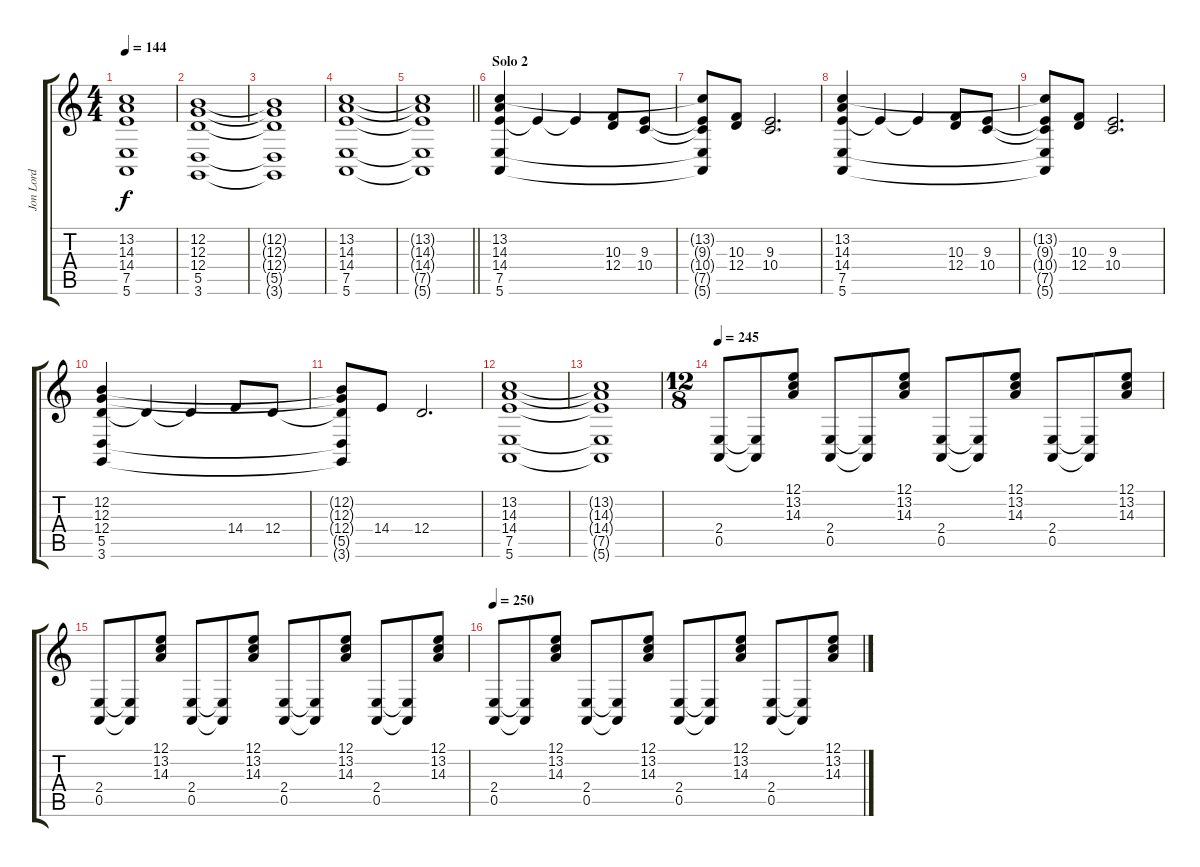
\track ("Jon Lord" "Jon Lord") {instrument marimba}
\staff {score tabs}
\tuning (E4 B3 G3 D3 A2 E2) {hide}
\ts (4 4)
\tempo 144
\clef g2
\ks c
(13.2{t} 14.3{t} 14.4{t} 7.5{t} 5.6{t}).1{dy f} |
(12.2 12.3 12.4 5.5 3.6).1 |
(12.2{t} 12.3{t} 12.4{t} 5.5{t} 3.6{t}).1 |
(13.2 14.3 14.4 7.5 5.6).1 |
\barLineRight lightlight
(13.2{t} 14.3{t} 14.4{t} 7.5{t} 5.6{t}).1 |
\section ("" "Solo 2")
(13.2 14.3 14.4 7.5 5.6).4 14.4{t}.4 14.4{t}.4 (10.3 12.4).8 (9.3 10.4).8 |
(13.2{t} 9.3{t} 10.4{t} 7.5{t} 5.6{t}).8 (10.3 12.4).8 (9.3 10.4).2{d} |
(13.2 14.3 14.4 7.5 5.6).4 14.4{t}.4 14.4{t}.4 (10.3 12.4).8 (9.3 10.4).8 |
(13.2{t} 9.3{t} 10.4{t} 7.5{t} 5.6{t}).8 (10.3 12.4).8 (9.3 10.4).2{d} |
(12.2 12.3 12.4 5.5 3.6).4 12.4{t}.4 12.4{t}.4 14.4.8 12.4.8 |
(12.2{t} 12.3{t} 12.4{t} 5.5{t} 3.6{t}).8 14.4.8 12.4.2{d} |
(13.2 14.3 14.4 7.5 5.6).1 |
(13.2{t} 14.3{t} 14.4{t} 7.5{t} 5.6{t}).1 |
\ts (12 8)
\tempo 245
(2.4 0.5).8 (2.4{t} 0.5{t}).8 (12.1 13.2 14.3).8 (2.4 0.5).8 (2.4{t} 0.5{t}).8 (12.1 13.2 14.3).8 (2.4 0.5).8 (2.4{t} 0.5{t}).8 (12.1 13.2 14.3).8 (2.4 0.5).8 (2.4{t} 0.5{t}).8 (12.1 13.2 14.3).8 |
(2.4 0.5).8 (2.4{t} 0.5{t}).8 (12.1 13.2 14.3).8 (2.4 0.5).8 (2.4{t} 0.5{t}).8 (12.1 13.2 14.3).8 (2.4 0.5).8 (2.4{t} 0.5{t}).8 (12.1 13.2 14.3).8 (2.4 0.5).8 (2.4{t} 0.5{t}).8 (12.1 13.2 14.3).8 |
\tempo 250
(2.4 0.5).8 (2.4{t} 0.5{t}).8 (12.1 13.2 14.3).8 (2.4 0.5).8 (2.4{t} 0.5{t}).8 (12.1 13.2 14.3).8 (2.4 0.5).8 (2.4{t} 0.5{t}).8 (12.1 13.2 14.3).8 (2.4 0.5).8 (2.4{t} 0.5{t}).8 (12.1 13.2 14.3).8
